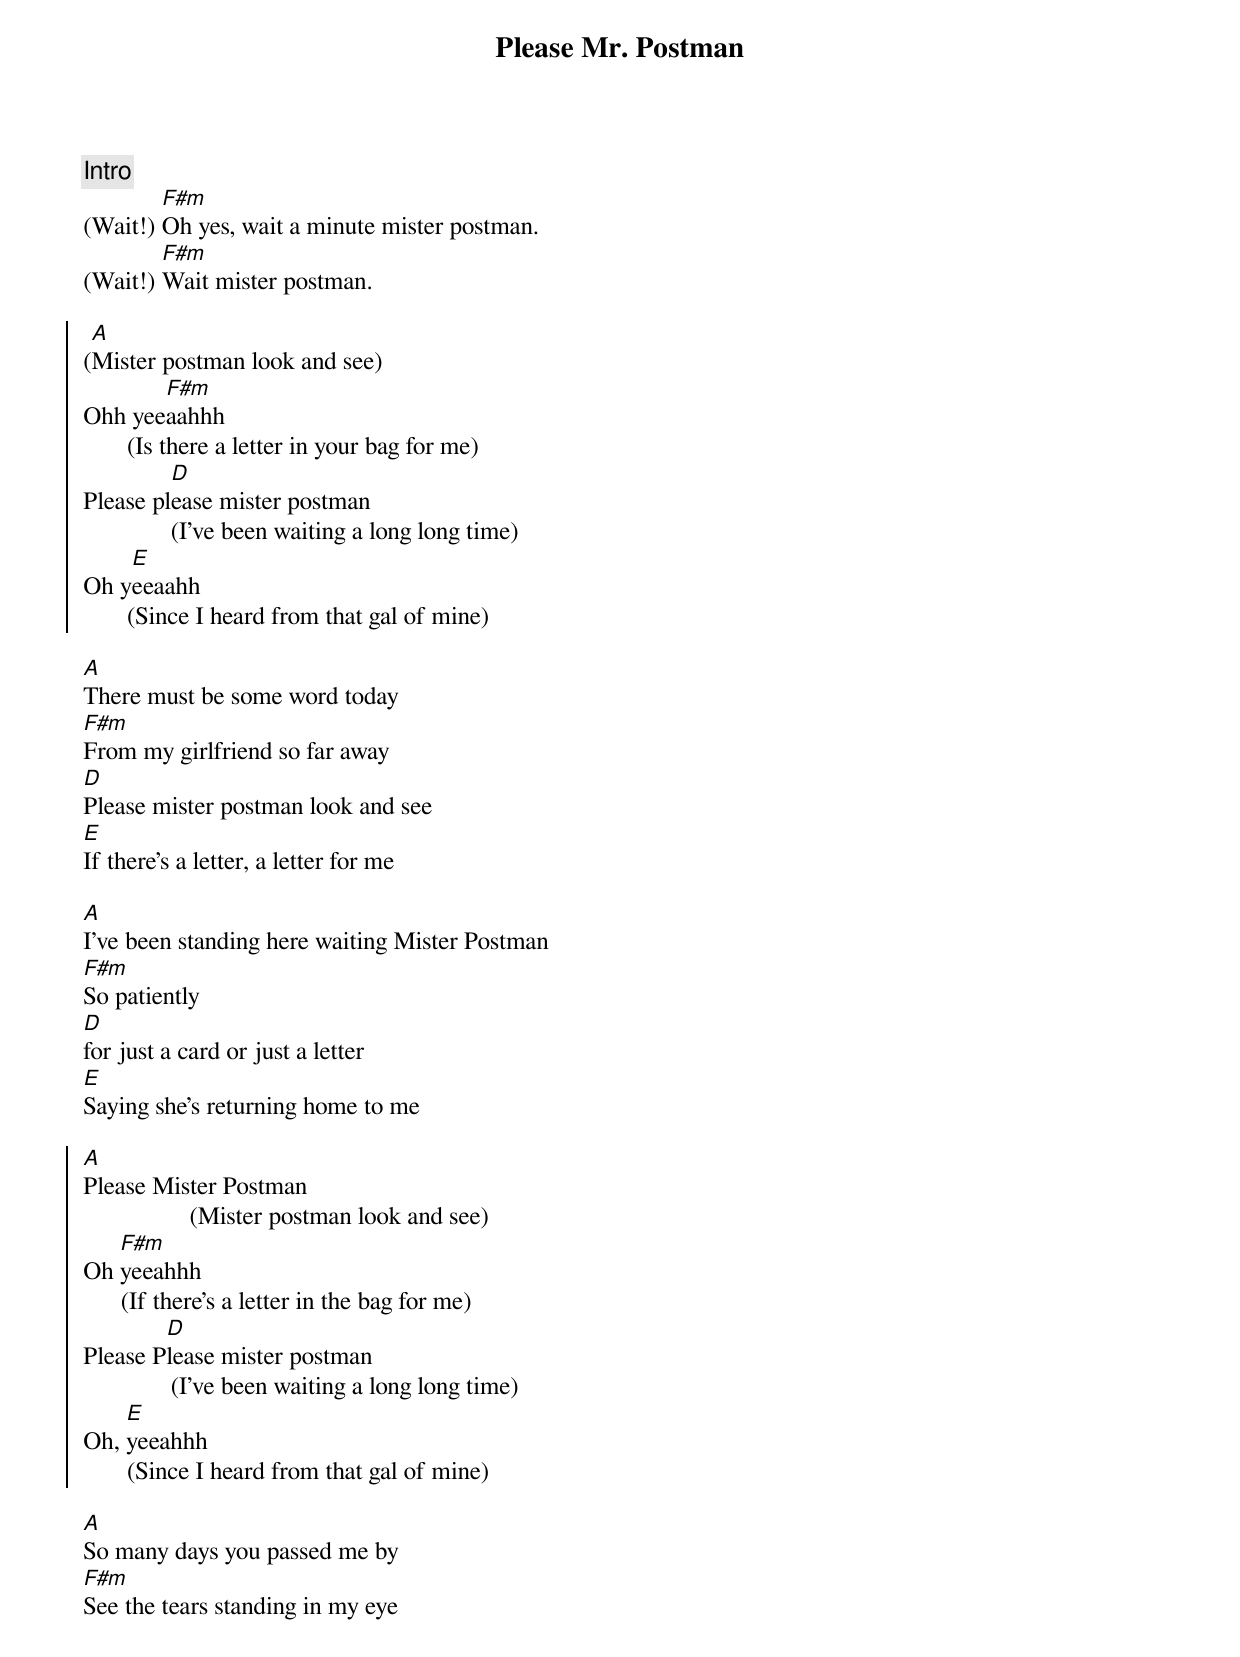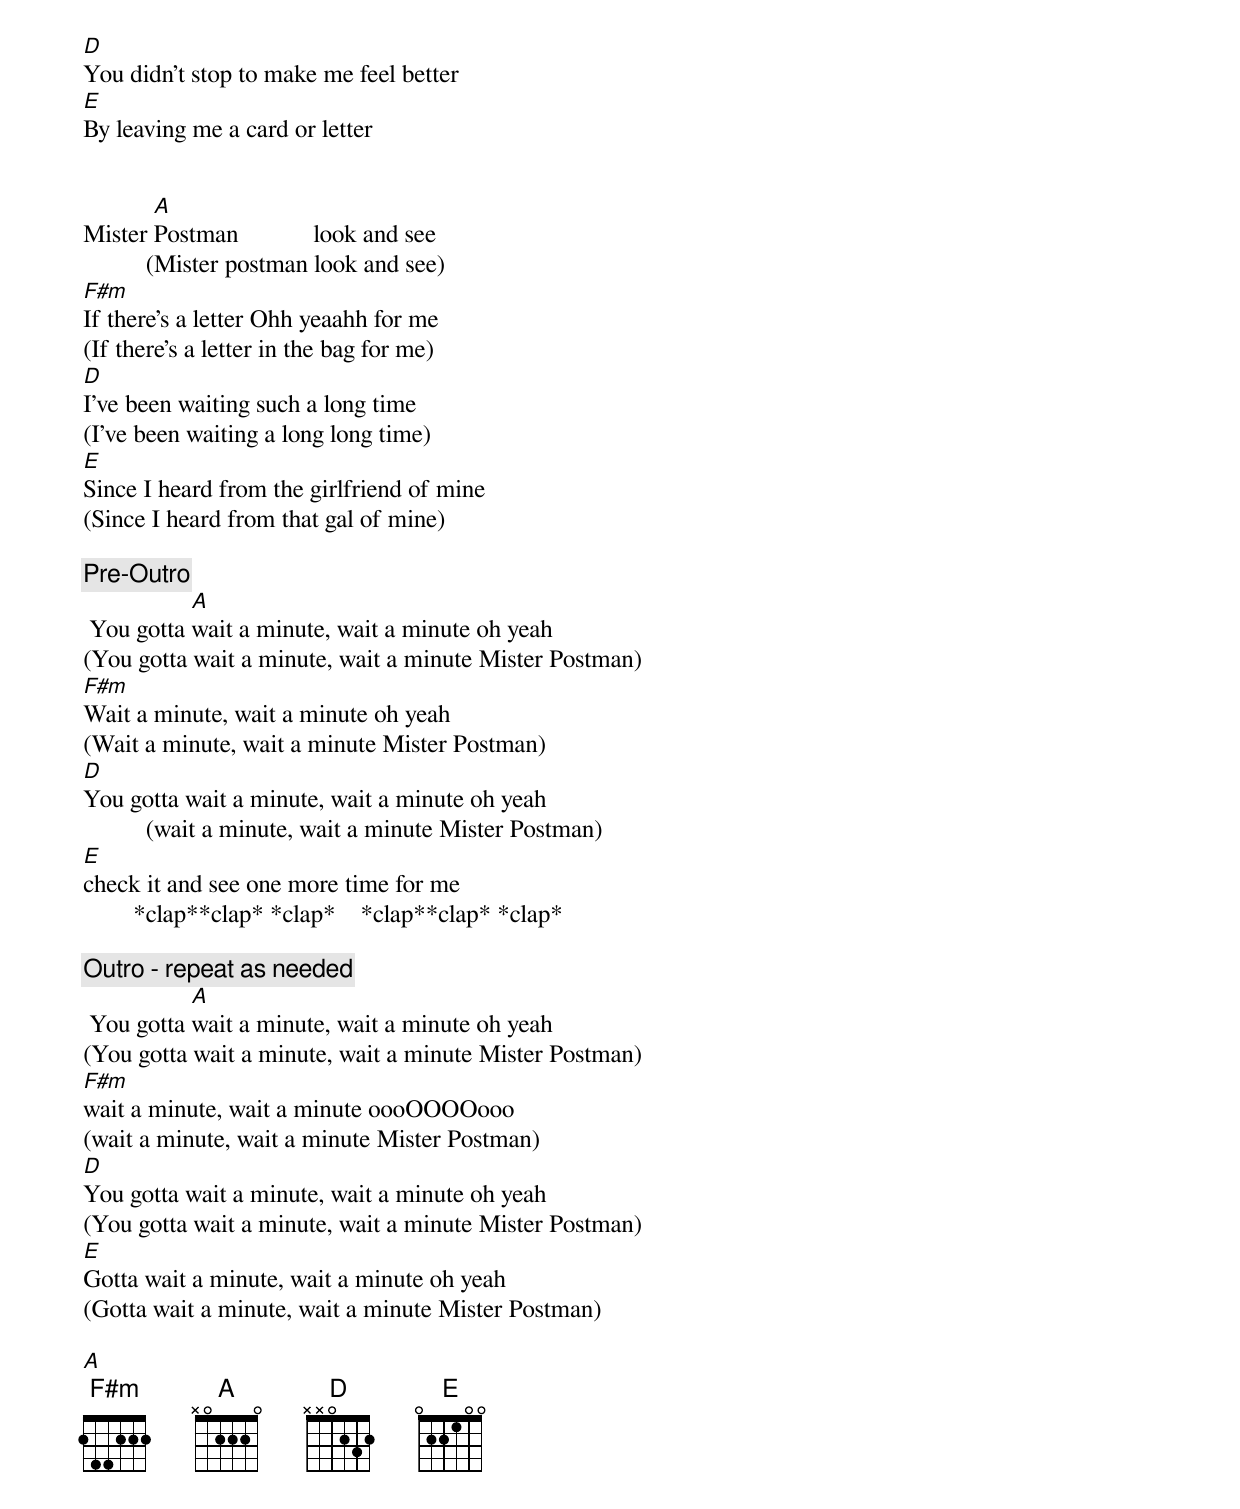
{title: Please Mr. Postman}
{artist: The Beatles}
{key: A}
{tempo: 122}
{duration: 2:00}

{comment: Intro}
(Wait!) [F#m]Oh yes, wait a minute mister postman.
(Wait!) [F#m]Wait mister postman.

{start_of_chorus}
([A]Mister postman look and see)
Ohh yee[F#m]aahhh
       (Is there a letter in your bag for me)
Please pl[D]ease mister postman
              (I've been waiting a long long time)
Oh y[E]eeaahh
       (Since I heard from that gal of mine)
{end_of_chorus}

{start_of_verse}
[A]There must be some word today
[F#m]From my girlfriend so far away
[D]Please mister postman look and see
[E]If there's a letter, a letter for me
{end_of_verse}

{start_of_verse}
[A]I've been standing here waiting Mister Postman
[F#m]So patiently
[D]for just a card or just a letter
[E]Saying she's returning home to me
{end_of_verse}

{start_of_chorus}
[A]Please Mister Postman
                 (Mister postman look and see)
Oh [F#m]yeeahhh
      (If there's a letter in the bag for me)
Please P[D]lease mister postman
              (I've been waiting a long long time)
Oh, [E]yeeahhh
       (Since I heard from that gal of mine)
{end_of_chorus}

{start_of_verse}
[A]So many days you passed me by
[F#m]See the tears standing in my eye
[D]You didn't stop to make me feel better
[E]By leaving me a card or letter
{end_of_verse}

{start_of_chorus}
{end_of_chorus}

Mister [A]Postman            look and see
          (Mister postman look and see)
[F#m]If there's a letter Ohh yeaahh for me
(If there's a letter in the bag for me)
[D]I've been waiting such a long time
(I've been waiting a long long time)
[E]Since I heard from the girlfriend of mine
(Since I heard from that gal of mine)

{comment: Pre-Outro}
 You gotta [A]wait a minute, wait a minute oh yeah
(You gotta wait a minute, wait a minute Mister Postman)
[F#m]Wait a minute, wait a minute oh yeah
(Wait a minute, wait a minute Mister Postman)
[D]You gotta wait a minute, wait a minute oh yeah
          (wait a minute, wait a minute Mister Postman)
[E]check it and see one more time for me
        *clap**clap* *clap*    *clap**clap* *clap*

{comment: Outro - repeat as needed}
 You gotta [A]wait a minute, wait a minute oh yeah
(You gotta wait a minute, wait a minute Mister Postman)
[F#m]wait a minute, wait a minute oooOOOOooo
(wait a minute, wait a minute Mister Postman)
[D]You gotta wait a minute, wait a minute oh yeah
(You gotta wait a minute, wait a minute Mister Postman)
[E]Gotta wait a minute, wait a minute oh yeah
(Gotta wait a minute, wait a minute Mister Postman)

[A]
